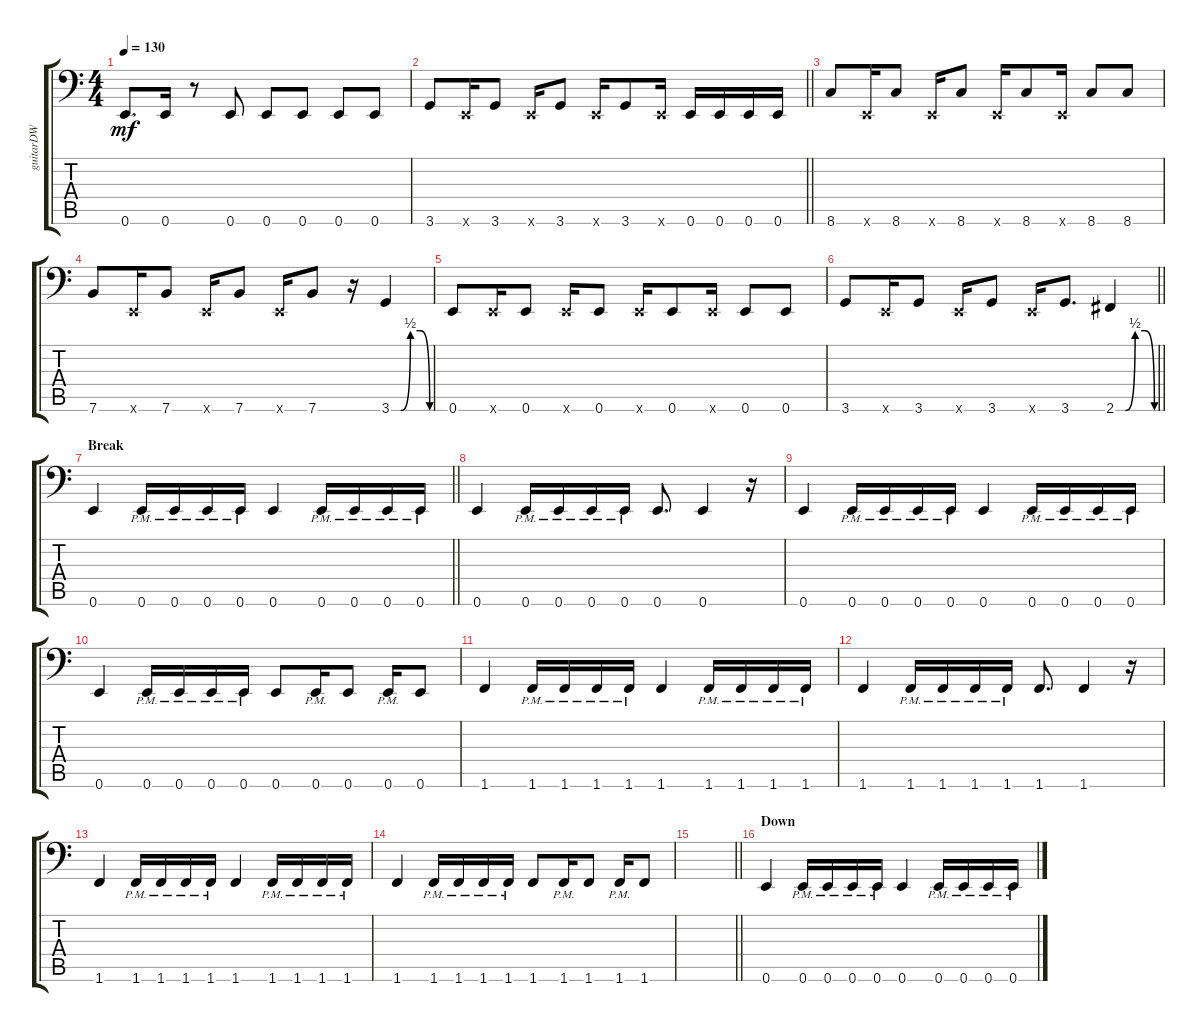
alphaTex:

\track ("guitarDW" "guitarDW") {instrument distortionguitar}
\staff {score tabs}
\tuning (Gb3 Db3 A2 E2 B1 E1) {hide}
\ts (4 4)
\tempo 130
\clef f4
\ks c
0.6.8{d dy mf} 0.6.16 r.8 0.6.8 0.6.8 0.6.8 0.6.8 0.6.8 |
\barLineRight lightlight
3.6.8 0.6{x}.16 3.6.8 0.6{x}.16 3.6.8 0.6{x}.16 3.6.8 0.6{x}.16 0.6.16 0.6.16 0.6.16 0.6.16 |
8.6.8 0.6{x}.16 8.6.8 0.6{x}.16 8.6.8 0.6{x}.16 8.6.8 0.6{x}.16 8.6.8 8.6.8 |
7.6.8 0.6{x}.16 7.6.8 0.6{x}.16 7.6.8 0.6{x}.16 7.6.8 r.16 3.6{be (custom 0 0 15 0 30 2 45 2 60 0)}.4 |
0.6.8 0.6{x}.16 0.6.8 0.6{x}.16 0.6.8 0.6{x}.16 0.6.8 0.6{x}.16 0.6.8 0.6.8 |
\barLineRight lightlight
3.6.8 0.6{x}.16 3.6.8 0.6{x}.16 3.6.8 0.6{x}.16 3.6.8{d} 2.6{be (custom 0 0 15 0 30 2 45 2 60 0)}.4 |
\section ("" "Break")
\barLineRight lightlight
0.6.4 0.6{pm}.16 0.6{pm}.16 0.6{pm}.16 0.6{pm}.16 0.6.4 0.6{pm}.16 0.6{pm}.16 0.6{pm}.16 0.6{pm}.16 |
0.6.4 0.6{pm}.16 0.6{pm}.16 0.6{pm}.16 0.6{pm}.16 0.6.8{d} 0.6.4 r.16 |
0.6.4 0.6{pm}.16 0.6{pm}.16 0.6{pm}.16 0.6{pm}.16 0.6.4 0.6{pm}.16 0.6{pm}.16 0.6{pm}.16 0.6{pm}.16 |
0.6.4 0.6{pm}.16 0.6{pm}.16 0.6{pm}.16 0.6{pm}.16 0.6.8 0.6{pm}.16 0.6.8 0.6{pm}.16 0.6.8 |
1.6.4 1.6{pm}.16 1.6{pm}.16 1.6{pm}.16 1.6{pm}.16 1.6.4 1.6{pm}.16 1.6{pm}.16 1.6{pm}.16 1.6{pm}.16 |
1.6.4 1.6{pm}.16 1.6{pm}.16 1.6{pm}.16 1.6{pm}.16 1.6.8{d} 1.6.4 r.16 |
1.6.4 1.6{pm}.16 1.6{pm}.16 1.6{pm}.16 1.6{pm}.16 1.6.4 1.6{pm}.16 1.6{pm}.16 1.6{pm}.16 1.6{pm}.16 |
1.6.4 1.6{pm}.16 1.6{pm}.16 1.6{pm}.16 1.6{pm}.16 1.6.8 1.6{pm}.16 1.6.8 1.6{pm}.16 1.6.8 |
\barLineRight lightlight
|
\section ("" "Down")
0.6.4 0.6{pm}.16 0.6{pm}.16 0.6{pm}.16 0.6{pm}.16 0.6.4 0.6{pm}.16 0.6{pm}.16 0.6{pm}.16 0.6{pm}.16
